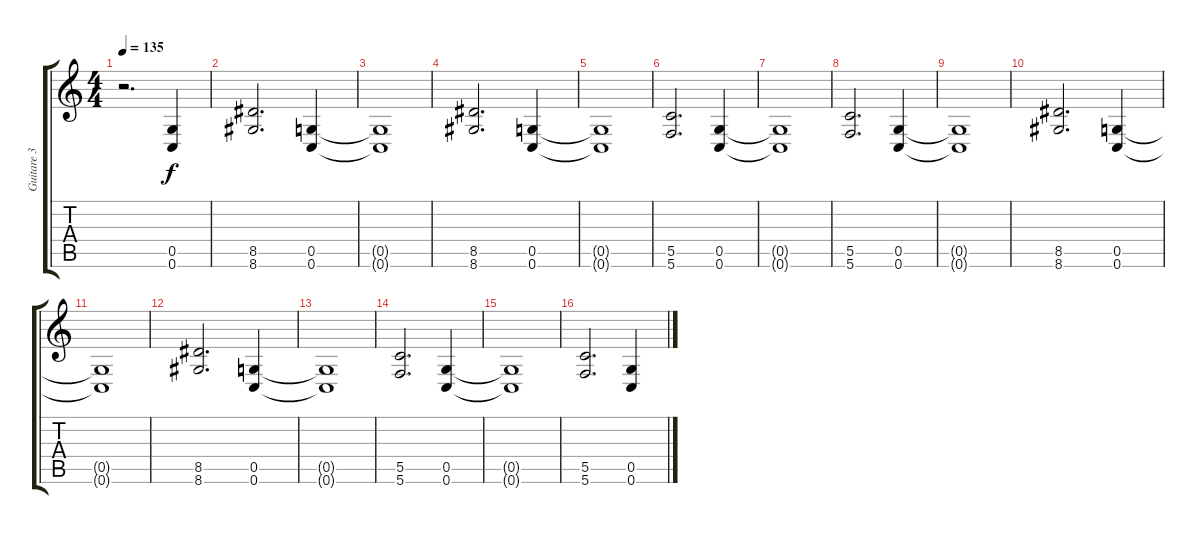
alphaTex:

\track ("Guitare 3" "Guitare 3") {instrument distortionguitar}
\staff {score tabs}
\tuning (E4 C4 G3 C3 G2 C2) {hide}
\ts (4 4)
\tempo 135
\clef g2
\ks c
r.2{d dy f} (0.5 0.6).4 |
(8.5 8.6).2{d} (0.5 0.6).4 |
(0.5{t} 0.6{t}).1 |
(8.5 8.6).2{d} (0.5 0.6).4 |
(0.5{t} 0.6{t}).1 |
(5.5 5.6).2{d} (0.5 0.6).4 |
(0.5{t} 0.6{t}).1 |
(5.5 5.6).2{d} (0.5 0.6).4 |
(0.5{t} 0.6{t}).1 |
(8.5 8.6).2{d} (0.5 0.6).4 |
(0.5{t} 0.6{t}).1 |
(8.5 8.6).2{d} (0.5 0.6).4 |
(0.5{t} 0.6{t}).1 |
(5.5 5.6).2{d} (0.5 0.6).4 |
(0.5{t} 0.6{t}).1 |
(5.5 5.6).2{d} (0.5 0.6).4
